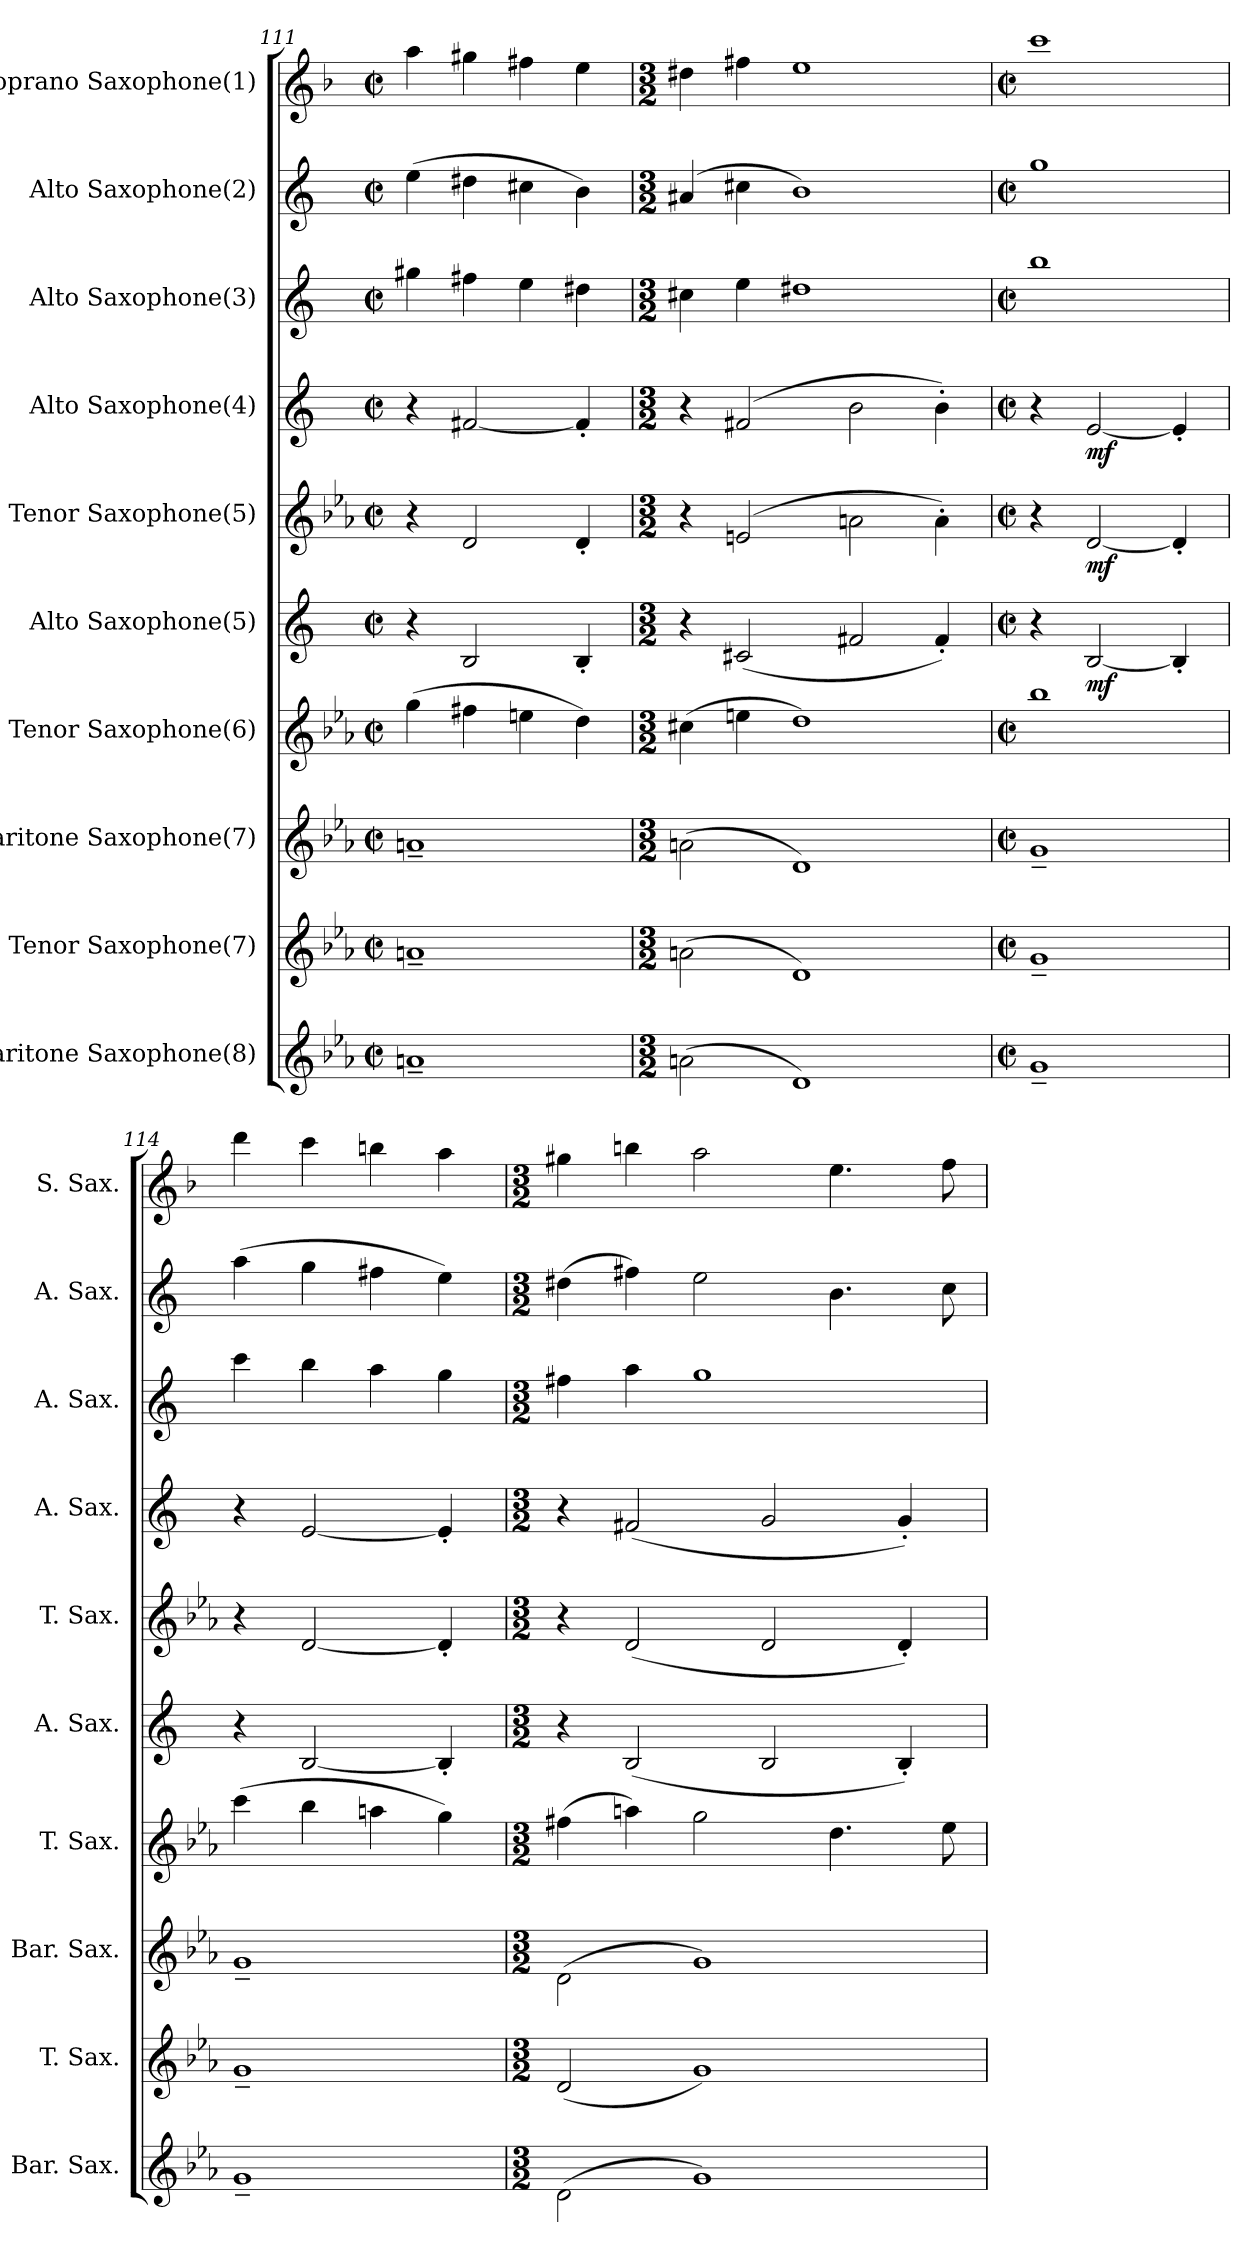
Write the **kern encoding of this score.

**kern	**kern	**kern	**kern	**kern	**dynam	**kern	**dynam	**kern	**dynam	**kern	**kern	**kern
*part10	*part9	*part8	*part7	*part6	*part6	*part5	*part5	*part4	*part4	*part3	*part2	*part1
*staff10	*staff9	*staff8	*staff7	*staff6	*staff6	*staff5	*staff5	*staff4	*staff4	*staff3	*staff2	*staff1
*I"Baritone Saxophone(8)	*I"Tenor Saxophone(7)	*I"Baritone Saxophone(7)	*I"Tenor Saxophone(6)	*I"Alto Saxophone(5)	*	*I"Tenor Saxophone(5)	*	*I"Alto Saxophone(4)	*	*I"Alto Saxophone(3)	*I"Alto Saxophone(2)	*I"Soprano Saxophone(1)
*I'Bar. Sax.	*I'T. Sax.	*I'Bar. Sax.	*I'T. Sax.	*I'A. Sax.	*	*I'T. Sax.	*	*I'A. Sax.	*	*I'A. Sax.	*I'A. Sax.	*I'S. Sax.
*clefG2	*clefG2	*clefG2	*clefG2	*clefG2	*	*clefG2	*	*clefG2	*	*clefG2	*clefG2	*clefG2
*ITrd12c21	*ITrd8c14	*ITrd12c21	*ITrd8c14	*ITrd5c9	*	*ITrd8c14	*	*ITrd5c9	*	*ITrd5c9	*ITrd5c9	*ITrd1c2
*k[b-e-a-]	*k[b-e-a-]	*k[b-e-a-]	*k[b-e-a-]	*k[b-e-a-]	*	*k[b-e-a-]	*	*k[b-e-a-]	*	*k[b-e-a-]	*k[b-e-a-]	*k[b-e-a-]
*M4/4	*M4/4	*M4/4	*M4/4	*M4/4	*	*M4/4	*	*M4/4	*	*M4/4	*M4/4	*M4/4
*met(c|)	*met(c|)	*met(c|)	*met(c|)	*met(c|)	*	*met(c|)	*	*met(c|)	*	*met(c|)	*met(c|)	*met(c|)
=111	=111	=111	=111	=111	=111	=111	=111	=111	=111	=111	=111	=111
1An~	1An~	1An~	(4g\	4r	.	4r	.	4r	.	4bn\	(4g\	4gg\
.	.	.	4f#X\	2D/	.	2D/	.	[2An/	.	4an\	4f#X\	4ff#X\
.	.	.	4en\	.	.	.	.	.	.	4g\	4en\	4een\
.	.	.	4d\)	4D'/	.	4D'/	.	4A'/]	.	4f#X\	4d\)	4dd\
=112	=112	=112	=112	=112	=112	=112	=112	=112	=112	=112	=112	=112
*M3/2	*M3/2	*M3/2	*M3/2	*M3/2	*	*M3/2	*	*M3/2	*	*M3/2	*M3/2	*M3/2
(2An\	(2An\	(2An\	(4c#X\	4r	.	4r	.	4r	.	4en\	(4c#X/	4cc#X\
.	.	.	4en\	(2En/	.	(2En/	.	(2An/	.	4g\	4en\	4een\
1D)	1D)	1D)	1d)	.	.	.	.	.	.	1f#X	1d)	1dd
.	.	.	.	2An/	.	2An\	.	2d\	.	.	.	.
.	.	.	.	4A'/)	.	4A'\)	.	4d'\)	.	.	.	.
=113	=113	=113	=113	=113	=113	=113	=113	=113	=113	=113	=113	=113
*M4/4	*M4/4	*M4/4	*M4/4	*M4/4	*	*M4/4	*	*M4/4	*	*M4/4	*M4/4	*M4/4
*met(c|)	*met(c|)	*met(c|)	*met(c|)	*met(c|)	*	*met(c|)	*	*met(c|)	*	*met(c|)	*met(c|)	*met(c|)
1G~	1G~	1G~	1b-	4r	.	4r	.	4r	.	1dd	1b-	1bb-
!	!	!	!	!	!LO:DY:b	!	!LO:DY:b	!	!LO:DY:b	!	!	!
.	.	.	.	[2D/	mf	[2D/	mf	[2G/	mf	.	.	.
.	.	.	.	4D'/]	.	4D'/]	.	4G'/]	.	.	.	.
!!LO:PB:g=z
=114	=114	=114	=114	=114	=114	=114	=114	=114	=114	=114	=114	=114
1G~	1G~	1G~	(4cc\	4r	.	4r	.	4r	.	4ee-\	(4cc\	4ccc\
.	.	.	4b-\	[2D/	.	[2D/	.	[2G/	.	4dd\	4b-\	4bb-\
.	.	.	4an\	.	.	.	.	.	.	4cc\	4an\	4aan\
.	.	.	4g\)	4D'/]	.	4D'/]	.	4G'/]	.	4b-\	4g\)	4gg\
=115	=115	=115	=115	=115	=115	=115	=115	=115	=115	=115	=115	=115
*M3/2	*M3/2	*M3/2	*M3/2	*M3/2	*	*M3/2	*	*M3/2	*	*M3/2	*M3/2	*M3/2
(2D\	(2D/	(2D\	(4f#X\	4r	.	4r	.	4r	.	4an\	(4f#X\	4ff#X\
.	.	.	4an\)	(2D/	.	(2D/	.	(2An/	.	4cc\	4an\)	4aan\
1G)	1G)	1G)	2g\	.	.	.	.	.	.	1b-	2g\	2gg\
.	.	.	.	2D/	.	2D/	.	2B-/	.	.	.	.
.	.	.	4.d\	.	.	.	.	.	.	.	4.d\	4.dd\
.	.	.	.	4D'/)	.	4D'/)	.	4B-'/)	.	.	.	.
.	.	.	8e-\	.	.	.	.	.	.	.	8e-\	8ee-\
=	=	=	=	=	=	=	=	=	=	=	=	=
*-	*-	*-	*-	*-	*-	*-	*-	*-	*-	*-	*-	*-
